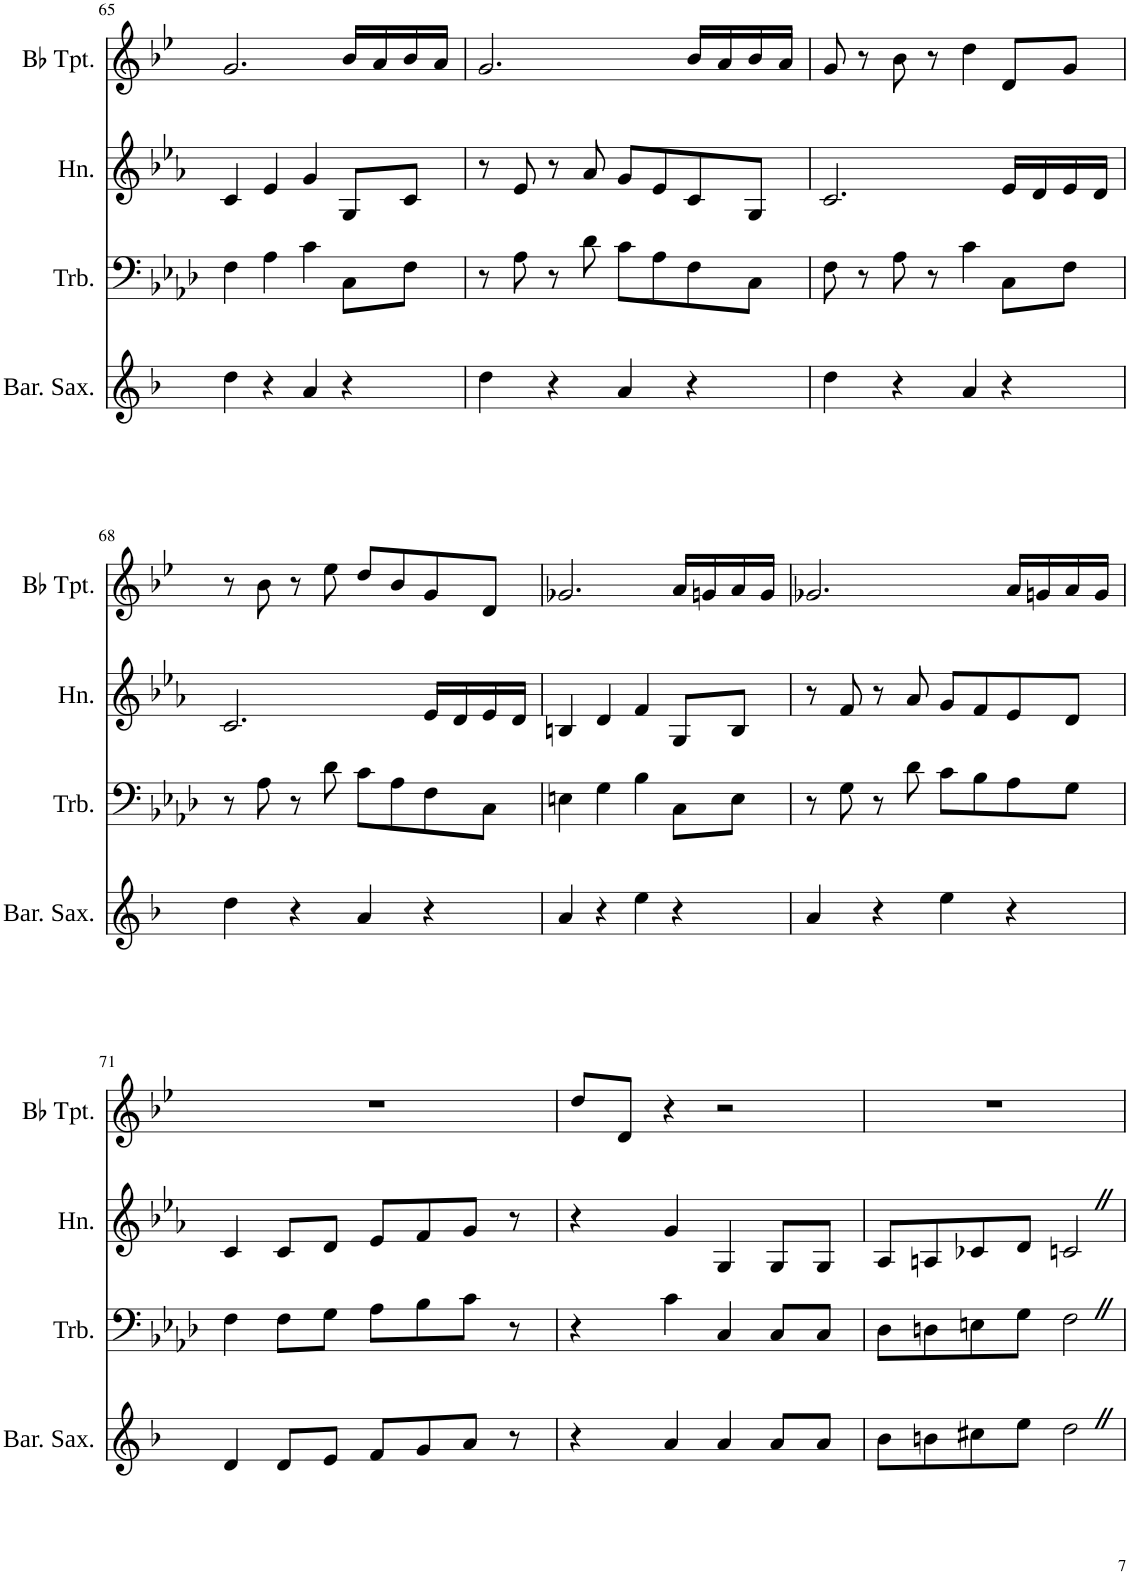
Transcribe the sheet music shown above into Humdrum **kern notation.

**kern	**kern	**kern	**kern
*part4	*part3	*part2	*part1
*staff4	*staff3	*staff2	*staff1
*I"Baritone Saxophone	*I"Trombone	*I"Horn	*I"Bb Trumpet
*I'Bar. Sax.	*I'Trb.	*I'Hn.	*I'Bb Tpt.
!!LO:PB:g=z
*clefG2	*clefF4	*clefG2	*clefG2
*Trd12c21	*	*Trd4c7	*Trd1c2
*k[b-]	*k[b-e-a-d-]	*k[b-e-a-]	*k[b-e-]
*M4/4	*M4/4	*M4/4	*M4/4
*met(c|)	*met(c|)	*met(c|)	*met(c|)
=65	=65	=65	=65
4dd\	4F\	4c/	2.g/
4r	4A-\	4e-/	.
4a/	4c\	4g/	.
4r	8C\L	8G/L	16b-/LL
.	.	.	16a/
.	8F\J	8c/J	16b-/
.	.	.	16a/JJ
=66	=66	=66	=66
4dd\	8r	8r	2.g/
.	8A-\	8e-/	.
4r	8r	8r	.
.	8d-\	8a-/	.
4a/	8c\L	8g/L	.
.	8A-\	8e-/	.
4r	8F\	8c/	16b-/LL
.	.	.	16a/
.	8C\J	8G/J	16b-/
.	.	.	16a/JJ
=67	=67	=67	=67
4dd\	8F\	2.c/	8g/
.	8r	.	8r
4r	8A-\	.	8b-\
.	8r	.	8r
4a/	4c\	.	4dd\
4r	8C\L	16e-/LL	8d/L
.	.	16d/	.
.	8F\J	16e-/	8g/J
.	.	16d/JJ	.
!!LO:LB:g=z
=68	=68	=68	=68
4dd\	8r	2.c/	8r
.	8A-\	.	8b-\
4r	8r	.	8r
.	8d-\	.	8ee-\
4a/	8c\L	.	8dd/L
.	8A-\	.	8b-/
4r	8F\	16e-/LL	8g/
.	.	16d/	.
.	8C\J	16e-/	8d/J
.	.	16d/JJ	.
=69	=69	=69	=69
4a/	4En\	4Bn/	2.g-X/
4r	4G\	4d/	.
4ee\	4B-\	4f/	.
4r	8C\L	8G/L	16a/LL
.	.	.	16gn/
.	8E\J	8B/J	16a/
.	.	.	16g/JJ
=70	=70	=70	=70
4a/	8r	8r	2.g-X/
.	8G\	8f/	.
4r	8r	8r	.
.	8d-\	8a-/	.
4ee\	8c\L	8g/L	.
.	8B-\	8f/	.
4r	8A-\	8e-/	16a/LL
.	.	.	16gn/
.	8G\J	8d/J	16a/
.	.	.	16g/JJ
!!LO:LB:g=z
=71	=71	=71	=71
4d/	4F\	4c/	1r
8d/L	8F\L	8c/L	.
8e/J	8G\J	8d/J	.
8f/L	8A-\L	8e-/L	.
8g/	8B-\	8f/	.
8a/J	8c\J	8g/J	.
8r	8r	8r	.
=72	=72	=72	=72
4r	4r	4r	8dd/L
.	.	.	8d/J
4a/	4c\	4g/	4r
4a/	4C/	4G/	2r
8a/L	8C/L	8G/L	.
8a/J	8C/J	8G/J	.
=73	=73	=73	=73
8b-\L	8D-\L	8A-/L	1r
8bn\	8Dn\	8An/	.
8cc#X\	8En\	8c-X/	.
8ee\J	8G\J	8d/J	.
2ddZ\	2FZ\	2cnZ/	.
=	=	=	=
*-	*-	*-	*-
